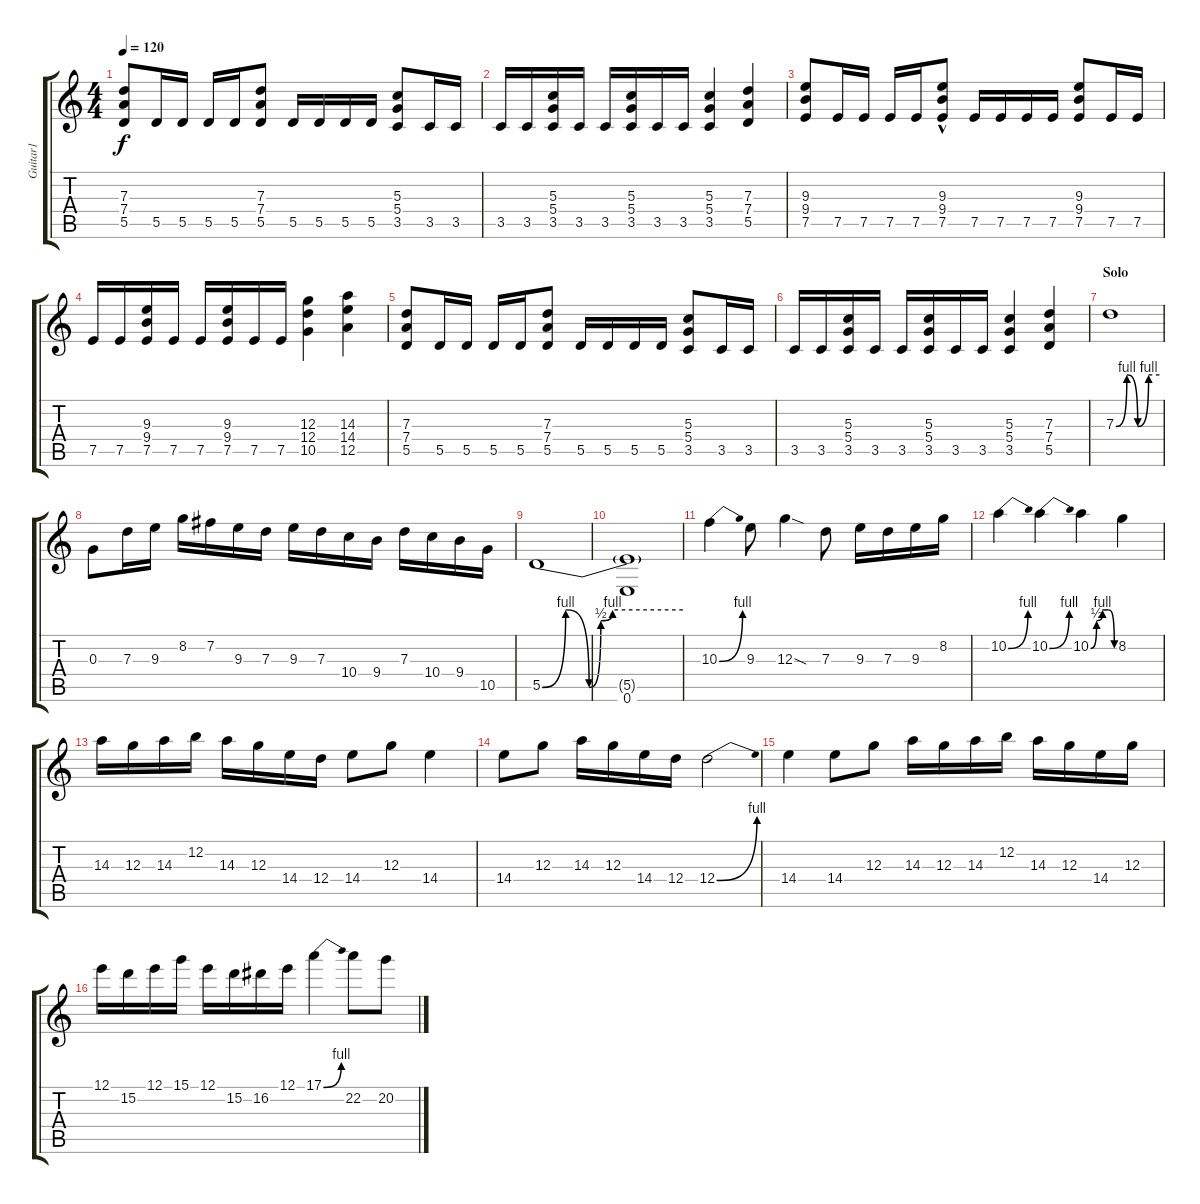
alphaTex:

\track ("Guitar1" "Guitar1") {instrument distortionguitar}
\staff {score tabs}
\tuning (E4 B3 G3 D3 A2 E2) {hide}
\ts (4 4)
\tempo 120
\clef g2
\ks c
(7.3 7.4 5.5).8{dy f} 5.5.16 5.5.16 5.5.16 5.5.16 (7.3 7.4 5.5).8 5.5.16 5.5.16 5.5.16 5.5.16 (5.3 5.4 3.5).8 3.5.16 3.5.16 |
3.5.16 3.5.16 (5.3 5.4 3.5).16 3.5.16 3.5.16 (5.3 5.4 3.5).16 3.5.16 3.5.16 (5.3 5.4 3.5).4 (7.3 7.4 5.5).4 |
(9.3 9.4 7.5).8 7.5.16 7.5.16 7.5.16 7.5.16 (9.3{hac} 9.4 7.5).8 7.5.16 7.5.16 7.5.16 7.5.16 (9.3 9.4 7.5).8 7.5.16 7.5.16 |
7.5.16 7.5.16 (9.3 9.4 7.5).16 7.5.16 7.5.16 (9.3 9.4 7.5).16 7.5.16 7.5.16 (12.3 12.4 10.5).4 (14.3 14.4 12.5).4 |
(7.3 7.4 5.5).8 5.5.16 5.5.16 5.5.16 5.5.16 (7.3 7.4 5.5).8 5.5.16 5.5.16 5.5.16 5.5.16 (5.3 5.4 3.5).8 3.5.16 3.5.16 |
3.5.16 3.5.16 (5.3 5.4 3.5).16 3.5.16 3.5.16 (5.3 5.4 3.5).16 3.5.16 3.5.16 (5.3 5.4 3.5).4 (7.3 7.4 5.5).4 |
\section ("" "Solo")
7.3{be (custom 0 0 15 4 30 0 45 4 60 4)}.1{volume 16} |
0.3.8 7.3.16 9.3.16 8.2.16 7.2.16 9.3.16 7.3.16 9.3.16 7.3.16 10.4.16 9.4.16 7.3.16 10.4.16 9.4.16 10.5.16 |
5.5{be (custom 0 0 10 4 20 0 25 2 30 4 60 4)}.1 |
(5.5{t} 0.6).1 |
10.3{be (bend 0 0 60 4)}.4 9.3.8 12.3{sod}.4 7.3.8 9.3.16 7.3.16 9.3.16 8.2.16 |
10.2{be (bend 0 0 60 4)}.4 10.2{be (bend 0 0 60 4)}.4 10.2{be (custom 0 0 15 2 30 4 45 4 60 0)}.4 8.2.4 |
14.3.16 12.3.16 14.3.16 12.2.16 14.3.16 12.3.16 14.4.16 12.4.16 14.4.8 12.3.8 14.4.4 |
14.4.8 12.3.8 14.3.16 12.3.16 14.4.16 12.4.16 12.4{be (bend 0 0 60 4)}.2 |
14.4.4 14.4.8 12.3.8 14.3.16 12.3.16 14.3.16 12.2.16 14.3.16 12.3.16 14.4.16 12.3.16 |
12.1.16 15.2.16 12.1.16 15.1.16 12.1.16 15.2.16 16.2.16 12.1.16 17.1{be (bend 0 0 60 4)}.4 22.2.8 20.2.8
